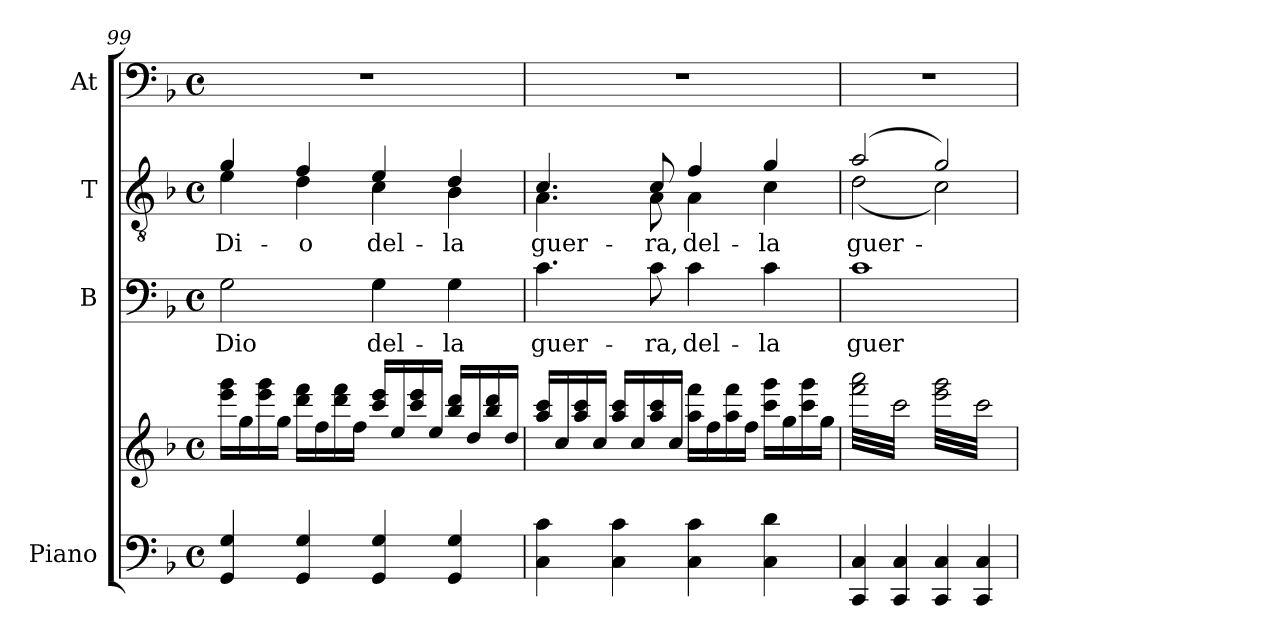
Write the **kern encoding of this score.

**kern	**kern	**kern	**text	**kern	**text	**kern
*part4	*part4	*part3	*part3	*part2	*part2	*part1
*staff5	*staff4	*staff3	*staff3	*staff2	*staff2	*staff1
*I"Piano	*	*I"B	*	*I"T	*	*I"At
*I'Pno	*	*I'B	*	*I'T	*	*I'At
!!LO:LB:g=z
*clefF4	*clefG2	*clefF4	*	*clefGv2	*	*clefF4
*k[b-]	*k[b-]	*k[b-]	*	*k[b-]	*	*k[b-]
*M4/4	*M4/4	*M4/4	*	*M4/4	*	*M4/4
*met(c)	*met(c)	*met(c)	*	*met(c)	*	*met(c)
=99	=99	=99	=99	=99	=99	=99
!	!	!	!LO:LY:b	!	!LO:LY:b	!
*	*	*	*	*^	*	*
4GG/ 4G/	16eee\ 16ggg\LL	2G\	Dio	4g/	4e!\	Di-	1r
.	16gg\	.	.	.	.	.	.
.	16eee\ 16ggg\	.	.	.	.	.	.
.	16gg\JJ	.	.	.	.	.	.
!	!	!	!	!	!	!LO:LY:b	!
4GG/ 4G/	16ddd\ 16fff\LL	.	.	4f/	4d!\	-o	.
.	16ff\	.	.	.	.	.	.
.	16ddd\ 16fff\	.	.	.	.	.	.
.	16ff\JJ	.	.	.	.	.	.
!	!	!	!LO:LY:b	!	!	!LO:LY:b	!
4GG/ 4G/	16ccc/ 16eee/LL	4G\	del-	4e/	4c!\	del-	.
.	16ee/	.	.	.	.	.	.
.	16ccc/ 16eee/	.	.	.	.	.	.
.	16ee/JJ	.	.	.	.	.	.
!	!	!	!LO:LY:b	!	!	!LO:LY:b	!
4GG/ 4G/	16bb-/ 16ddd/LL	4G\	-la	4d/	4B-!\	-la	.
.	16dd/	.	.	.	.	.	.
.	16bb-/ 16ddd/	.	.	.	.	.	.
.	16dd/JJ	.	.	.	.	.	.
=100	=100	=100	=100	=100	=100	=100	=100
!	!	!	!LO:LY:b	!	!	!LO:LY:b	!
4C\ 4c\	16aa/ 16ccc/LL	4.c\	guer-	4.c/	4.A!\	guer-	1r
.	16cc/	.	.	.	.	.	.
.	16aa/ 16ccc/	.	.	.	.	.	.
.	16cc/JJ	.	.	.	.	.	.
4C\ 4c\	16aa/ 16ccc/LL	.	.	.	.	.	.
.	16cc/	.	.	.	.	.	.
!	!	!	!LO:LY:b	!	!	!LO:LY:b	!
.	16aa/ 16ccc/	8c\	-ra,	8c/	8A!\	-ra,	.
.	16cc/JJ	.	.	.	.	.	.
!	!	!	!LO:LY:b	!	!	!LO:LY:b	!
4C\ 4c\	16aa\ 16fff\LL	4c\	del-	4f/	4A!\	del-	.
.	16ff\	.	.	.	.	.	.
.	16aa\ 16fff\	.	.	.	.	.	.
.	16ff\JJ	.	.	.	.	.	.
!	!	!	!LO:LY:b	!	!	!LO:LY:b	!
4C\ 4d\	16ccc\ 16ggg\LL	4c\	-la	4g/	4c!\	-la	.
.	16gg\	.	.	.	.	.	.
.	16ccc\ 16ggg\	.	.	.	.	.	.
.	16gg\JJ	.	.	.	.	.	.
=101	=101	=101	=101	=101	=101	=101	=101
!	!	!	!LO:LY:b	!	!	!LO:LY:b	!
*	*tremolo	*	*	*	*	*	*
4CC/ 4C/	32fff\ 32aaa\LLL	1c	guer-	(>2a/	(<2d!\	guer-	1r
.	32ccc\	.	.	.	.	.	.
.	32fff\ 32aaa\	.	.	.	.	.	.
.	32ccc\	.	.	.	.	.	.
.	32fff\ 32aaa\	.	.	.	.	.	.
.	32ccc\	.	.	.	.	.	.
.	32fff\ 32aaa\	.	.	.	.	.	.
.	32ccc\	.	.	.	.	.	.
4CC/ 4C/	32fff\ 32aaa\	.	.	.	.	.	.
.	32ccc\	.	.	.	.	.	.
.	32fff\ 32aaa\	.	.	.	.	.	.
.	32ccc\	.	.	.	.	.	.
.	32fff\ 32aaa\	.	.	.	.	.	.
.	32ccc\	.	.	.	.	.	.
.	32fff\ 32aaa\	.	.	.	.	.	.
.	32ccc\JJJ	.	.	.	.	.	.
4CC/ 4C/	32eee\ 32ggg\LLL	.	.	2g/)	2c!\)	.	.
.	32ccc\	.	.	.	.	.	.
.	32eee\ 32ggg\	.	.	.	.	.	.
.	32ccc\	.	.	.	.	.	.
.	32eee\ 32ggg\	.	.	.	.	.	.
.	32ccc\	.	.	.	.	.	.
.	32eee\ 32ggg\	.	.	.	.	.	.
.	32ccc\	.	.	.	.	.	.
4CC/ 4C/	32eee\ 32ggg\	.	.	.	.	.	.
.	32ccc\	.	.	.	.	.	.
.	32eee\ 32ggg\	.	.	.	.	.	.
.	32ccc\	.	.	.	.	.	.
.	32eee\ 32ggg\	.	.	.	.	.	.
.	32ccc\	.	.	.	.	.	.
.	32eee\ 32ggg\	.	.	.	.	.	.
.	32ccc\JJJ	.	.	.	.	.	.
*	*Xtremolo	*	*	*	*	*	*
.	.	.	.	.	.	.	.
.	.	.	.	.	.	.	.
.	.	.	.	.	.	.	.
.	.	.	.	.	.	.	.
.	.	.	.	.	.	.	.
.	.	.	.	.	.	.	.
.	.	.	.	.	.	.	.
.	.	.	.	.	.	.	.
*	*	*	*	*v	*v	*	*
=	=	=	=	=	=	=
*-	*-	*-	*-	*-	*-	*-
